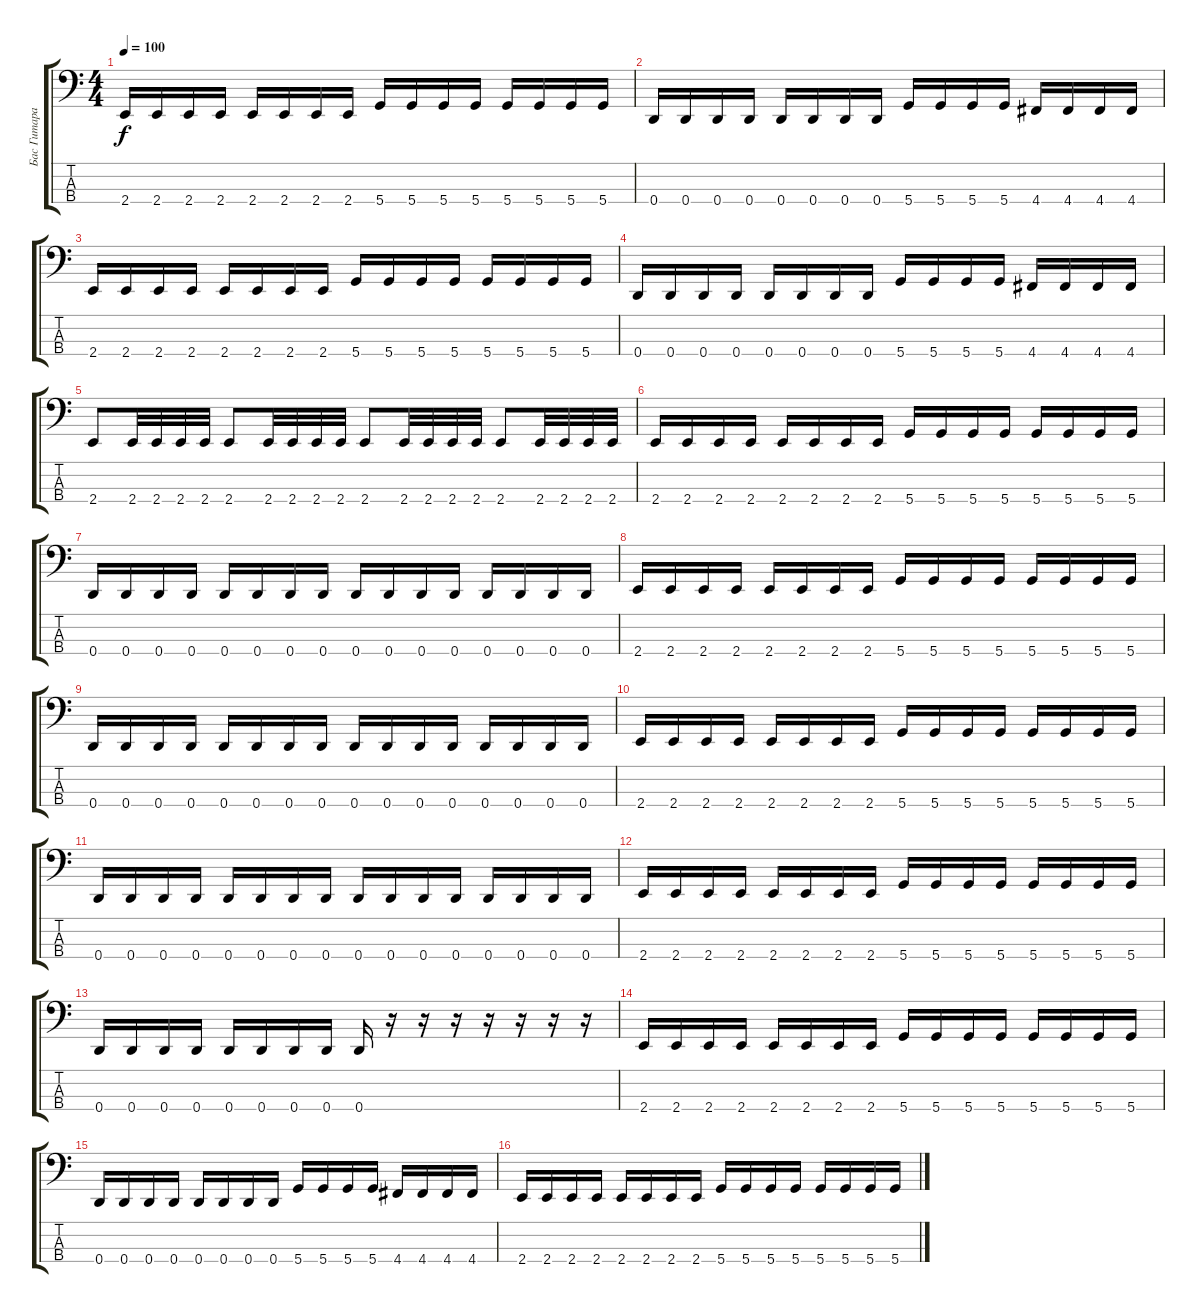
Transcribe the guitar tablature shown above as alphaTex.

\track ("Бас Гитара (Cone)" "Бас Гитара") {instrument electricbasspick}
\staff {score tabs}
\tuning (G2 D2 A1 D1) {hide}
\ts (4 4)
\tempo 100
\clef f4
\ks c
2.4.16{dy f} 2.4.16 2.4.16 2.4.16 2.4.16 2.4.16 2.4.16 2.4.16 5.4.16 5.4.16 5.4.16 5.4.16 5.4.16 5.4.16 5.4.16 5.4.16 |
0.4.16 0.4.16 0.4.16 0.4.16 0.4.16 0.4.16 0.4.16 0.4.16 5.4.16 5.4.16 5.4.16 5.4.16 4.4.16 4.4.16 4.4.16 4.4.16 |
2.4.16 2.4.16 2.4.16 2.4.16 2.4.16 2.4.16 2.4.16 2.4.16 5.4.16 5.4.16 5.4.16 5.4.16 5.4.16 5.4.16 5.4.16 5.4.16 |
0.4.16 0.4.16 0.4.16 0.4.16 0.4.16 0.4.16 0.4.16 0.4.16 5.4.16 5.4.16 5.4.16 5.4.16 4.4.16 4.4.16 4.4.16 4.4.16 |
2.4.8 2.4.32 2.4.32 2.4.32 2.4.32 2.4.8 2.4.32 2.4.32 2.4.32 2.4.32 2.4.8 2.4.32 2.4.32 2.4.32 2.4.32 2.4.8 2.4.32 2.4.32 2.4.32 2.4.32 |
2.4.16 2.4.16 2.4.16 2.4.16 2.4.16 2.4.16 2.4.16 2.4.16 5.4.16 5.4.16 5.4.16 5.4.16 5.4.16 5.4.16 5.4.16 5.4.16 |
0.4.16 0.4.16 0.4.16 0.4.16 0.4.16 0.4.16 0.4.16 0.4.16 0.4.16 0.4.16 0.4.16 0.4.16 0.4.16 0.4.16 0.4.16 0.4.16 |
2.4.16 2.4.16 2.4.16 2.4.16 2.4.16 2.4.16 2.4.16 2.4.16 5.4.16 5.4.16 5.4.16 5.4.16 5.4.16 5.4.16 5.4.16 5.4.16 |
0.4.16 0.4.16 0.4.16 0.4.16 0.4.16 0.4.16 0.4.16 0.4.16 0.4.16 0.4.16 0.4.16 0.4.16 0.4.16 0.4.16 0.4.16 0.4.16 |
2.4.16 2.4.16 2.4.16 2.4.16 2.4.16 2.4.16 2.4.16 2.4.16 5.4.16 5.4.16 5.4.16 5.4.16 5.4.16 5.4.16 5.4.16 5.4.16 |
0.4.16 0.4.16 0.4.16 0.4.16 0.4.16 0.4.16 0.4.16 0.4.16 0.4.16 0.4.16 0.4.16 0.4.16 0.4.16 0.4.16 0.4.16 0.4.16 |
2.4.16 2.4.16 2.4.16 2.4.16 2.4.16 2.4.16 2.4.16 2.4.16 5.4.16 5.4.16 5.4.16 5.4.16 5.4.16 5.4.16 5.4.16 5.4.16 |
0.4.16 0.4.16 0.4.16 0.4.16 0.4.16 0.4.16 0.4.16 0.4.16 0.4.16 r.16 r.16 r.16 r.16 r.16 r.16 r.16 |
2.4.16 2.4.16 2.4.16 2.4.16 2.4.16 2.4.16 2.4.16 2.4.16 5.4.16 5.4.16 5.4.16 5.4.16 5.4.16 5.4.16 5.4.16 5.4.16 |
0.4.16 0.4.16 0.4.16 0.4.16 0.4.16 0.4.16 0.4.16 0.4.16 5.4.16 5.4.16 5.4.16 5.4.16 4.4.16 4.4.16 4.4.16 4.4.16 |
2.4.16 2.4.16 2.4.16 2.4.16 2.4.16 2.4.16 2.4.16 2.4.16 5.4.16 5.4.16 5.4.16 5.4.16 5.4.16 5.4.16 5.4.16 5.4.16
